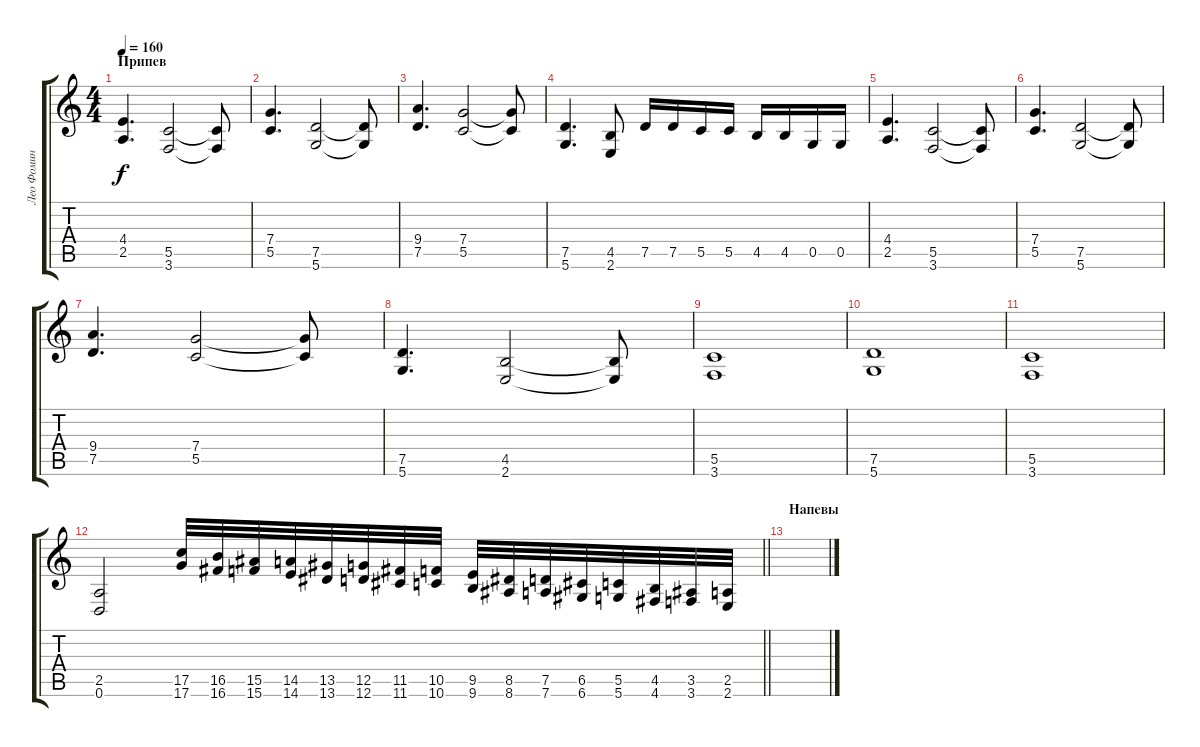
\track ("Лео Фомин" "Лео Фомин") {instrument overdrivenguitar}
\staff {score tabs}
\tuning (D4 A3 F3 C3 G2 D2) {hide}
\ts (4 4)
\section ("" "Припев")
\tempo 160
\clef g2
\ks c
(4.4 2.5).4{d dy f} (5.5 3.6).2 (5.5{t} 3.6{t}).8 |
(7.4 5.5).4{d} (7.5 5.6).2 (7.5{t} 5.6{t}).8 |
(9.4 7.5).4{d} (7.4 5.5).2 (7.4{t} 5.5{t}).8 |
(7.5 5.6).4{d} (4.5 2.6).8 7.5.16 7.5.16 5.5.16 5.5.16 4.5.16 4.5.16 0.5.16 0.5.16 |
(4.4 2.5).4{d} (5.5 3.6).2 (5.5{t} 3.6{t}).8 |
(7.4 5.5).4{d} (7.5 5.6).2 (7.5{t} 5.6{t}).8 |
(9.4 7.5).4{d} (7.4 5.5).2 (7.4{t} 5.5{t}).8 |
(7.5 5.6).4{d} (4.5 2.6).2 (4.5{t} 2.6{t}).8 |
(5.5 3.6).1 |
(7.5 5.6).1 |
(5.5 3.6).1 |
\barLineRight lightlight
(2.5 0.6).2 (17.5 17.6).32{instrument guitarfretnoise} (16.5 16.6).32 (15.5 15.6).32 (14.5 14.6).32 (13.5 13.6).32 (12.5 12.6).32 (11.5 11.6).32 (10.5 10.6).32 (9.5 9.6).32 (8.5 8.6).32 (7.5 7.6).32 (6.5 6.6).32 (5.5 5.6).32 (4.5 4.6).32 (3.5 3.6).32 (2.5 2.6).32 |
\section ("" "Напевы")
